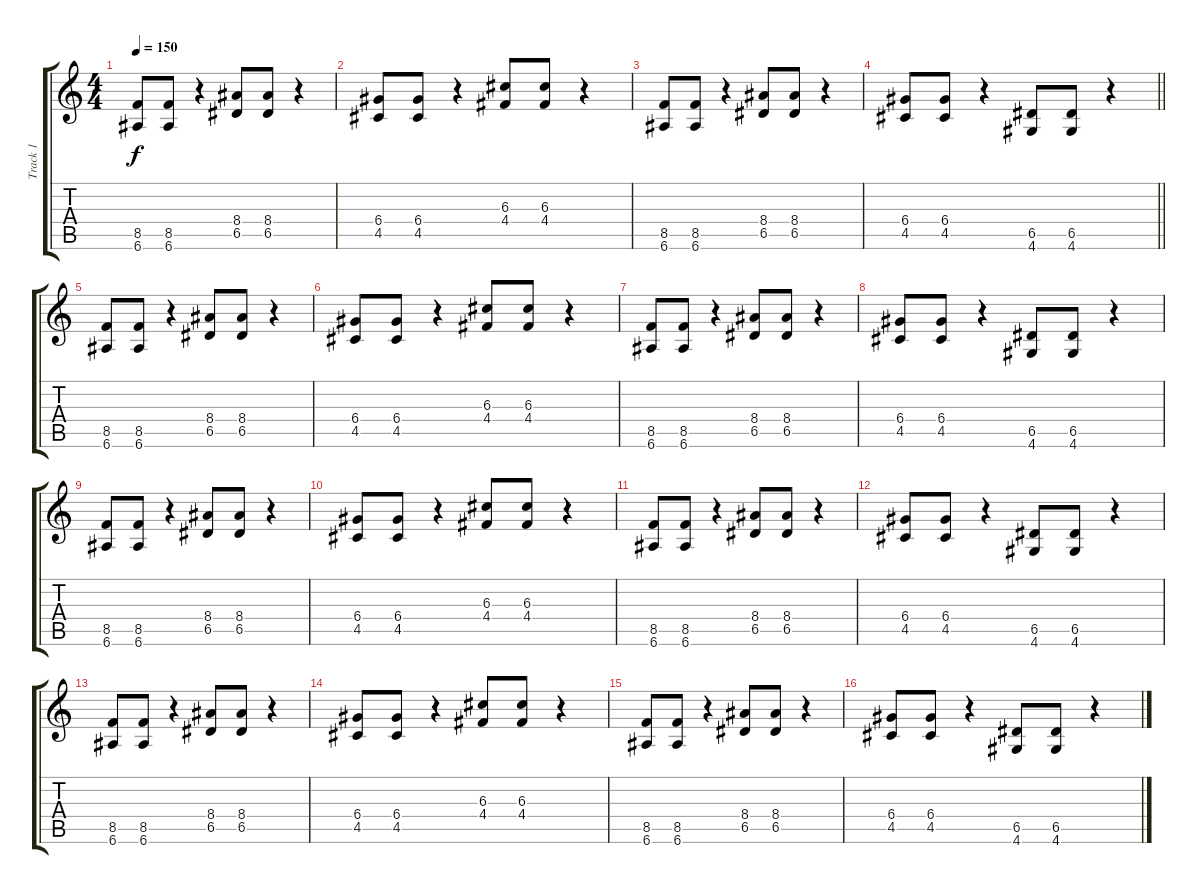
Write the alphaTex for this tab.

\track ("Track 1" "Track 1") {instrument overdrivenguitar}
\staff {score tabs}
\tuning (E4 B3 G3 D3 A2 E2) {hide}
\ts (4 4)
\tempo 150
\clef g2
\ks c
(8.5 6.6).8{dy f} (8.5 6.6).8 r.4 (8.4 6.5).8 (8.4 6.5).8 r.4 |
(6.4 4.5).8 (6.4 4.5).8 r.4 (6.3 4.4).8 (6.3 4.4).8 r.4 |
(8.5 6.6).8 (8.5 6.6).8 r.4 (8.4 6.5).8 (8.4 6.5).8 r.4 |
\barLineRight lightlight
(6.4 4.5).8 (6.4 4.5).8 r.4 (6.5 4.6).8 (6.5 4.6).8 r.4 |
(8.5 6.6).8 (8.5 6.6).8 r.4 (8.4 6.5).8 (8.4 6.5).8 r.4 |
(6.4 4.5).8 (6.4 4.5).8 r.4 (6.3 4.4).8 (6.3 4.4).8 r.4 |
(8.5 6.6).8 (8.5 6.6).8 r.4 (8.4 6.5).8 (8.4 6.5).8 r.4 |
(6.4 4.5).8 (6.4 4.5).8 r.4 (6.5 4.6).8 (6.5 4.6).8 r.4 |
(8.5 6.6).8 (8.5 6.6).8 r.4 (8.4 6.5).8 (8.4 6.5).8 r.4 |
(6.4 4.5).8 (6.4 4.5).8 r.4 (6.3 4.4).8 (6.3 4.4).8 r.4 |
(8.5 6.6).8 (8.5 6.6).8 r.4 (8.4 6.5).8 (8.4 6.5).8 r.4 |
(6.4 4.5).8 (6.4 4.5).8 r.4 (6.5 4.6).8 (6.5 4.6).8 r.4 |
(8.5 6.6).8 (8.5 6.6).8 r.4 (8.4 6.5).8 (8.4 6.5).8 r.4 |
(6.4 4.5).8 (6.4 4.5).8 r.4 (6.3 4.4).8 (6.3 4.4).8 r.4 |
(8.5 6.6).8 (8.5 6.6).8 r.4 (8.4 6.5).8 (8.4 6.5).8 r.4 |
(6.4 4.5).8 (6.4 4.5).8 r.4 (6.5 4.6).8 (6.5 4.6).8 r.4
